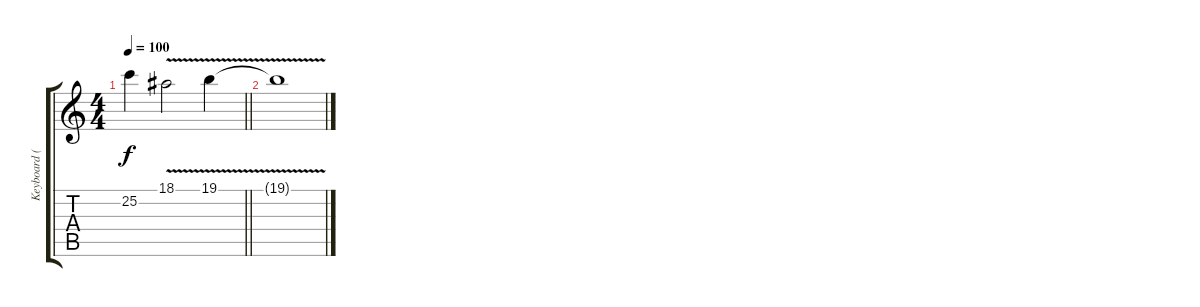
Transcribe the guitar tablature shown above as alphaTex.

\track ("Keyboard (Whistle)" "Keyboard (") {instrument whistle}
\staff {score tabs}
\tuning (E4 B3 G3 D3 A2 E2) {hide}
\ts (4 4)
\tempo 100
\clef g2
\barLineRight lightlight
\ks c
25.2{t}.4{dy f} 18.1{v}.2 19.1{v}.4 |
19.1{t}.1
